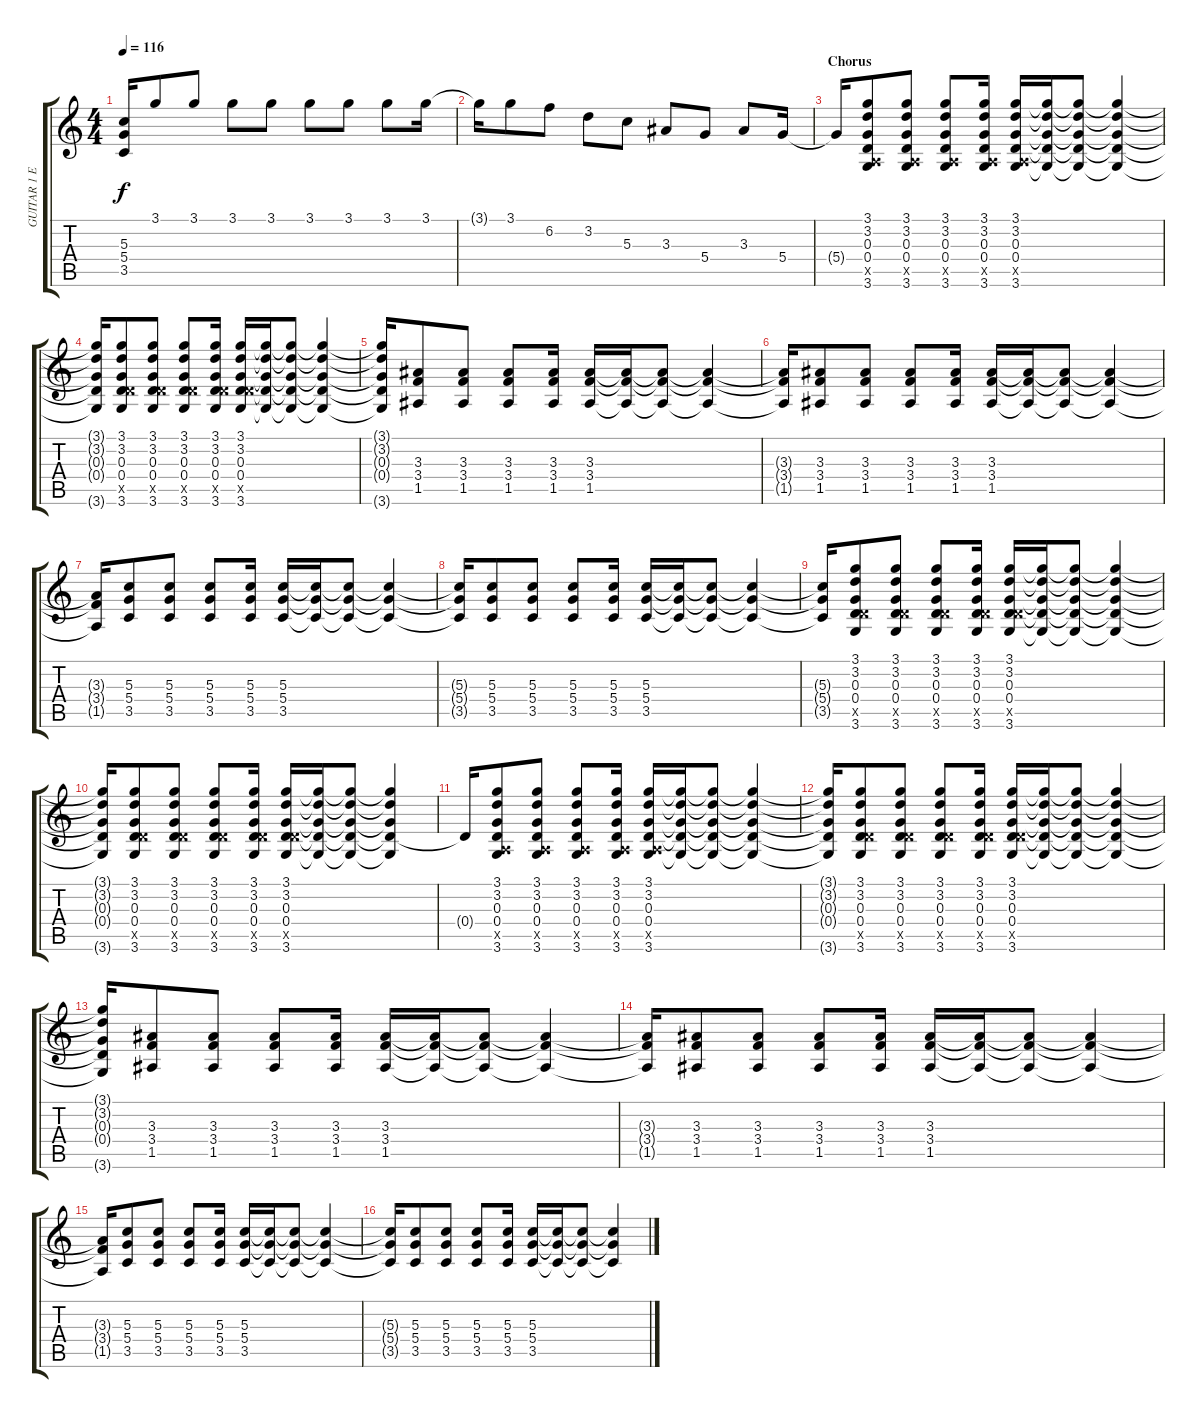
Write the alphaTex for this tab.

\track ("GUITAR 1 ECHO" "GUITAR 1 E") {instrument electricguitarclean}
\staff {score tabs}
\tuning (E4 B3 G3 D3 A2 E2) {hide}
\ts (4 4)
\tempo 116
\clef g2
\ks c
(5.3{t} 5.4{t} 3.5{t}).16{dy f} 3.1.8 3.1.8 3.1.8 3.1.8 3.1.8 3.1.8 3.1.8 3.1.16 |
3.1{t}.16 3.1.8 6.2.8 3.2.8 5.3.8 3.3.8 5.4.8 3.3.8 5.4.16 |
\section ("" "Chorus")
5.4{t}.16 (3.1 3.2 0.3 0.4 0.5{x} 3.6).8 (3.1 3.2 0.3 0.4 0.5{x} 3.6).8 (3.1 3.2 0.3 0.4 0.5{x} 3.6).8 (3.1 3.2 0.3 0.4 0.5{x} 3.6).16 (3.1 3.2 0.3 0.4 0.5{x} 3.6).16 (3.1{t} 3.2{t} 0.3{t} 0.4{t} 3.6{t}).16 (3.1{t} 3.2{t} 0.3{t} 0.4{t} 3.6{t}).8 (3.1{t} 3.2{t} 0.3{t} 0.4{t} 3.6{t}).4 |
(3.1{t} 3.2{t} 0.3{t} 0.4{t} 3.6{t}).16 (3.1 3.2 0.3 0.4 5.5{x} 3.6).8 (3.1 3.2 0.3 0.4 5.5{x} 3.6).8 (3.1 3.2 0.3 0.4 5.5{x} 3.6).8 (3.1 3.2 0.3 0.4 5.5{x} 3.6).16 (3.1 3.2 0.3 0.4 5.5{x} 3.6).16 (3.1{t} 3.2{t} 0.3{t} 0.4{t} 3.6{t}).16 (3.1{t} 3.2{t} 0.3{t} 0.4{t} 3.6{t}).8 (3.1{t} 3.2{t} 0.3{t} 0.4{t} 3.6{t}).4 |
(3.1{t} 3.2{t} 0.3{t} 0.4{t} 3.6{t}).16 (3.3 3.4 1.5).8 (3.3 3.4 1.5).8 (3.3 3.4 1.5).8 (3.3 3.4 1.5).16 (3.3 3.4 1.5).16 (3.3{t} 3.4{t} 1.5{t}).16 (3.3{t} 3.4{t} 1.5{t}).8 (3.3{t} 3.4{t} 1.5{t}).4 |
(3.3{t} 3.4{t} 1.5{t}).16 (3.3 3.4 1.5).8 (3.3 3.4 1.5).8 (3.3 3.4 1.5).8 (3.3 3.4 1.5).16 (3.3 3.4 1.5).16 (3.3{t} 3.4{t} 1.5{t}).16 (3.3{t} 3.4{t} 1.5{t}).8 (3.3{t} 3.4{t} 1.5{t}).4 |
(3.3{t} 3.4{t} 1.5{t}).16 (5.3 5.4 3.5).8 (5.3 5.4 3.5).8 (5.3 5.4 3.5).8 (5.3 5.4 3.5).16 (5.3 5.4 3.5).16 (5.3{t} 5.4{t} 3.5{t}).16 (5.3{t} 5.4{t} 3.5{t}).8 (5.3{t} 5.4{t} 3.5{t}).4 |
(5.3{t} 5.4{t} 3.5{t}).16 (5.3 5.4 3.5).8 (5.3 5.4 3.5).8 (5.3 5.4 3.5).8 (5.3 5.4 3.5).16 (5.3 5.4 3.5).16 (5.3{t} 5.4{t} 3.5{t}).16 (5.3{t} 5.4{t} 3.5{t}).8 (5.3{t} 5.4{t} 3.5{t}).4 |
(5.3{t} 5.4{t} 3.5{t}).16 (3.1 3.2 0.3 0.4 5.5{x} 3.6).8 (3.1 3.2 0.3 0.4 5.5{x} 3.6).8 (3.1 3.2 0.3 0.4 5.5{x} 3.6).8 (3.1 3.2 0.3 0.4 5.5{x} 3.6).16 (3.1 3.2 0.3 0.4 5.5{x} 3.6).16 (3.1{t} 3.2{t} 0.3{t} 0.4{t} 3.6{t}).16 (3.1{t} 3.2{t} 0.3{t} 0.4{t} 3.6{t}).8 (3.1{t} 3.2{t} 0.3{t} 0.4{t} 3.6{t}).4 |
(3.1{t} 3.2{t} 0.3{t} 0.4{t} 3.6{t}).16 (3.1 3.2 0.3 0.4 5.5{x} 3.6).8 (3.1 3.2 0.3 0.4 5.5{x} 3.6).8 (3.1 3.2 0.3 0.4 5.5{x} 3.6).8 (3.1 3.2 0.3 0.4 5.5{x} 3.6).16 (3.1 3.2 0.3 0.4 5.5{x} 3.6).16 (3.1{t} 3.2{t} 0.3{t} 0.4{t} 3.6{t}).16 (3.1{t} 3.2{t} 0.3{t} 0.4{t} 3.6{t}).8 (3.1{t} 3.2{t} 0.3{t} 0.4{t} 3.6{t}).4 |
0.4{t}.16 (3.1 3.2 0.3 0.4 0.5{x} 3.6).8 (3.1 3.2 0.3 0.4 0.5{x} 3.6).8 (3.1 3.2 0.3 0.4 0.5{x} 3.6).8 (3.1 3.2 0.3 0.4 0.5{x} 3.6).16 (3.1 3.2 0.3 0.4 0.5{x} 3.6).16 (3.1{t} 3.2{t} 0.3{t} 0.4{t} 3.6{t}).16 (3.1{t} 3.2{t} 0.3{t} 0.4{t} 3.6{t}).8 (3.1{t} 3.2{t} 0.3{t} 0.4{t} 3.6{t}).4 |
(3.1{t} 3.2{t} 0.3{t} 0.4{t} 3.6{t}).16 (3.1 3.2 0.3 0.4 5.5{x} 3.6).8 (3.1 3.2 0.3 0.4 5.5{x} 3.6).8 (3.1 3.2 0.3 0.4 5.5{x} 3.6).8 (3.1 3.2 0.3 0.4 5.5{x} 3.6).16 (3.1 3.2 0.3 0.4 5.5{x} 3.6).16 (3.1{t} 3.2{t} 0.3{t} 0.4{t} 3.6{t}).16 (3.1{t} 3.2{t} 0.3{t} 0.4{t} 3.6{t}).8 (3.1{t} 3.2{t} 0.3{t} 0.4{t} 3.6{t}).4 |
(3.1{t} 3.2{t} 0.3{t} 0.4{t} 3.6{t}).16 (3.3 3.4 1.5).8 (3.3 3.4 1.5).8 (3.3 3.4 1.5).8 (3.3 3.4 1.5).16 (3.3 3.4 1.5).16 (3.3{t} 3.4{t} 1.5{t}).16 (3.3{t} 3.4{t} 1.5{t}).8 (3.3{t} 3.4{t} 1.5{t}).4 |
(3.3{t} 3.4{t} 1.5{t}).16 (3.3 3.4 1.5).8 (3.3 3.4 1.5).8 (3.3 3.4 1.5).8 (3.3 3.4 1.5).16 (3.3 3.4 1.5).16 (3.3{t} 3.4{t} 1.5{t}).16 (3.3{t} 3.4{t} 1.5{t}).8 (3.3{t} 3.4{t} 1.5{t}).4 |
(3.3{t} 3.4{t} 1.5{t}).16 (5.3 5.4 3.5).8 (5.3 5.4 3.5).8 (5.3 5.4 3.5).8 (5.3 5.4 3.5).16 (5.3 5.4 3.5).16 (5.3{t} 5.4{t} 3.5{t}).16 (5.3{t} 5.4{t} 3.5{t}).8 (5.3{t} 5.4{t} 3.5{t}).4 |
(5.3{t} 5.4{t} 3.5{t}).16 (5.3 5.4 3.5).8 (5.3 5.4 3.5).8 (5.3 5.4 3.5).8 (5.3 5.4 3.5).16 (5.3 5.4 3.5).16 (5.3{t} 5.4{t} 3.5{t}).16 (5.3{t} 5.4{t} 3.5{t}).8 (5.3{t} 5.4{t} 3.5{t}).4
